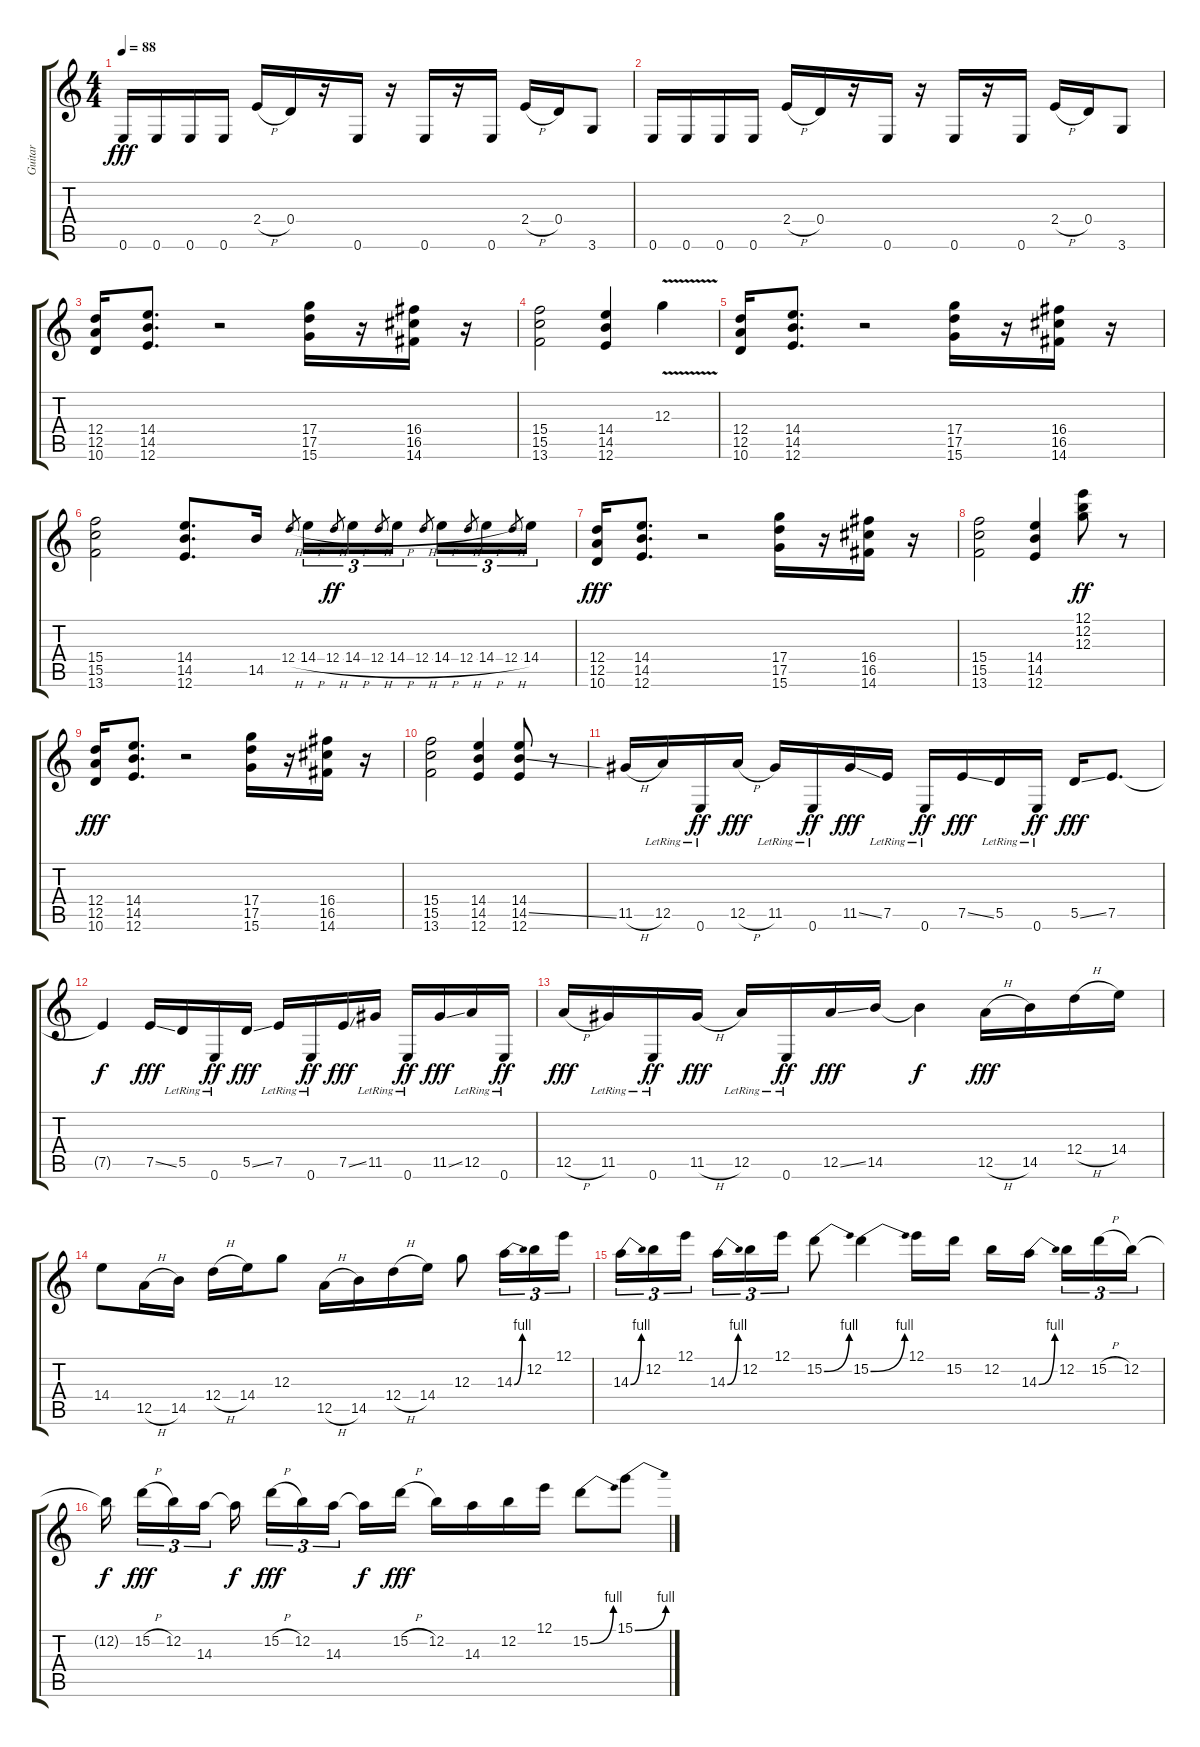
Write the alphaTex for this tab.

\track ("Guitar" "Guitar") {instrument distortionguitar}
\staff {score tabs}
\tuning (E4 B3 G3 D3 A2 E2) {hide}
\ts (4 4)
\tempo 88
\clef g2
\ks c
0.6.16{dy fff} 0.6.16 0.6.16 0.6.16 2.4{h}.16 0.4.16 r.16 0.6.16 r.16 0.6.16 r.16 0.6.16 2.4{h}.16 0.4.16 3.6.8 |
0.6.16 0.6.16 0.6.16 0.6.16 2.4{h}.16 0.4.16 r.16 0.6.16 r.16 0.6.16 r.16 0.6.16 2.4{h}.16 0.4.16 3.6.8 |
(12.4 12.5 10.6).16 (14.4 14.5 12.6).8{d} r.2 (17.4 17.5 15.6).16 r.16 (16.4 16.5 14.6).16 r.16 |
(15.4 15.5 13.6).2 (14.4 14.5 12.6).4 12.3{v}.4 |
(12.4 12.5 10.6).16 (14.4 14.5 12.6).8{d} r.2 (17.4 17.5 15.6).16 r.16 (16.4 16.5 14.6).16 r.16 |
(15.4 15.5 13.6).2 (14.4 14.5 12.6).8{d} 14.5.16 12.4{h}.8{gr} 14.4{h}.16{tu (3 2)} 12.4{h}.8{gr dy ff} 14.4{h}.16{tu (3 2)} 12.4{h}.8{gr} 14.4{h}.16{tu (3 2)} 12.4{h}.8{gr beam splitsecondary} 14.4{h}.16{tu (3 2)} 12.4{h}.8{gr} 14.4{h}.16{tu (3 2)} 12.4{h}.8{gr} 14.4.16{tu (3 2)} |
(12.4 12.5 10.6).16{dy fff} (14.4 14.5 12.6).8{d} r.2 (17.4 17.5 15.6).16 r.16 (16.4 16.5 14.6).16 r.16 |
(15.4 15.5 13.6).2 (14.4 14.5 12.6).4 (12.1 12.2 12.3).8{dy ff} r.8 |
(12.4 12.5 10.6).16{dy fff} (14.4 14.5 12.6).8{d} r.2 (17.4 17.5 15.6).16 r.16 (16.4 16.5 14.6).16 r.16 |
(15.4 15.5 13.6).2 (14.4 14.5 12.6).4 (14.4 14.5{ss} 12.6).8 r.8 |
11.5{h}.16 12.5{lr}.16 0.6{lr}.16{dy ff} 12.5{h}.16{dy fff} 11.5{lr}.16 0.6{lr}.16{dy ff} 11.5{ss}.16{dy fff} 7.5{lr}.16 0.6{lr}.16{dy ff} 7.5{ss}.16{dy fff} 5.5{lr}.16 0.6{lr}.16{dy ff} 5.5{ss}.16{dy fff} 7.5.8{d} |
7.5{t}.4{dy f} 7.5{ss}.16{dy fff} 5.5{lr}.16 0.6{lr}.16{dy ff} 5.5{ss}.16{dy fff} 7.5{lr}.16 0.6{lr}.16{dy ff} 7.5{ss}.16{dy fff} 11.5{lr}.16 0.6{lr}.16{dy ff} 11.5{ss}.16{dy fff} 12.5{lr}.16 0.6{lr}.16{dy ff} |
12.5{h}.16{dy fff} 11.5{lr}.16 0.6{lr}.16{dy ff} 11.5{h}.16{dy fff} 12.5{lr}.16 0.6{lr}.16{dy ff} 12.5{ss}.16{dy fff} 14.5.16 14.5{t}.4{dy f} 12.5{h}.16{dy fff} 14.5.16 12.4{h}.16 14.4.16 |
14.4.8 12.5{h}.16 14.5.16 12.4{h}.16 14.4.16 12.3.8 12.5{h}.16 14.5.16 12.4{h}.16 14.4.16 12.3.8 14.3{be (bend 0 0 60 4)}.16{tu (3 2)} 12.2.16{tu (3 2)} 12.1.16{tu (3 2)} |
14.3{be (bend 0 0 60 4)}.16{tu (3 2)} 12.2.16{tu (3 2)} 12.1.16{tu (3 2) beam splitsecondary} 14.3{be (bend 0 0 60 4)}.16{tu (3 2)} 12.2.16{tu (3 2)} 12.1.16{tu (3 2)} 15.2{be (bend 0 0 60 4)}.8 15.2{be (bend 0 0 60 4)}.4 12.1.16 15.2.16 12.2.16 14.3{be (bend 0 0 60 4)}.16{beam splitsecondary} 12.2.16{tu (3 2)} 15.2{h}.16{tu (3 2)} 12.2.16{tu (3 2)} |
12.2{t}.16{dy f beam splitsecondary} 15.2{h}.16{tu (3 2) dy fff} 12.2.16{tu (3 2)} 14.3.16{tu (3 2) beam splitsecondary} 14.3{t}.16{dy f} 15.2{h}.16{tu (3 2) dy fff} 12.2.16{tu (3 2)} 14.3.16{tu (3 2) beam splitsecondary} 14.3{t}.16{dy f} 15.2{h}.16{dy fff} 12.2.16 14.3.16 12.2.16 12.1.16 15.2{be (bend 0 0 60 4)}.8 15.1{be (bend 0 0 60 4)}.8
